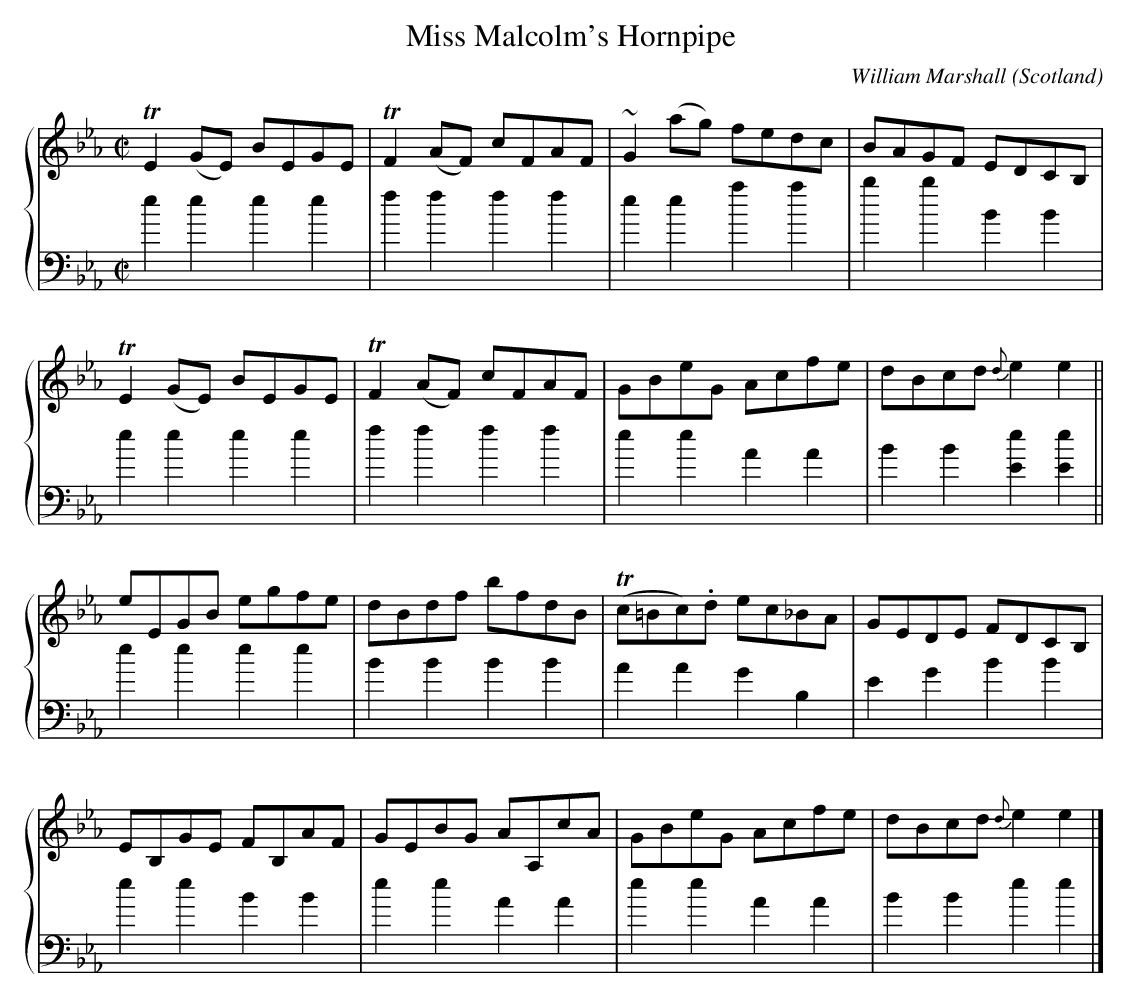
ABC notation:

X:1
T:Miss Malcolm's Hornpipe
C:William Marshall
L:1/8
M:C|
O:Scotland
K:Eb
%%staves {1 2}
V:1
!trill!E2 (GE) BEGE | !trill!F2 (AF) cFAF | ~G2 (ag) fedc | BAGF EDCB, |
!trill!E2 (GE) BEGE | !trill!F2 (AF) cFAF | GBeG Acfe | dBcd {d}e2 e2 ||
eEGB egfe | dBdf bfdB | (!trill!c=Bc).d ec_BA | GEDE FDCB, |
EB,GE FB,AF | GEBG AA,cA | GBeG Acfe | dBcd {d}e2 e2 |]
V:2 clef=bass
L:1/4
eeee | ffff | eeaa | bbBB | eeee | ffff | eeAA | BB[Ee][Ee] || \
eeee | BBBB | AAGB, | EGBB | eeBB | eeAA | ee AA | BBee |]
